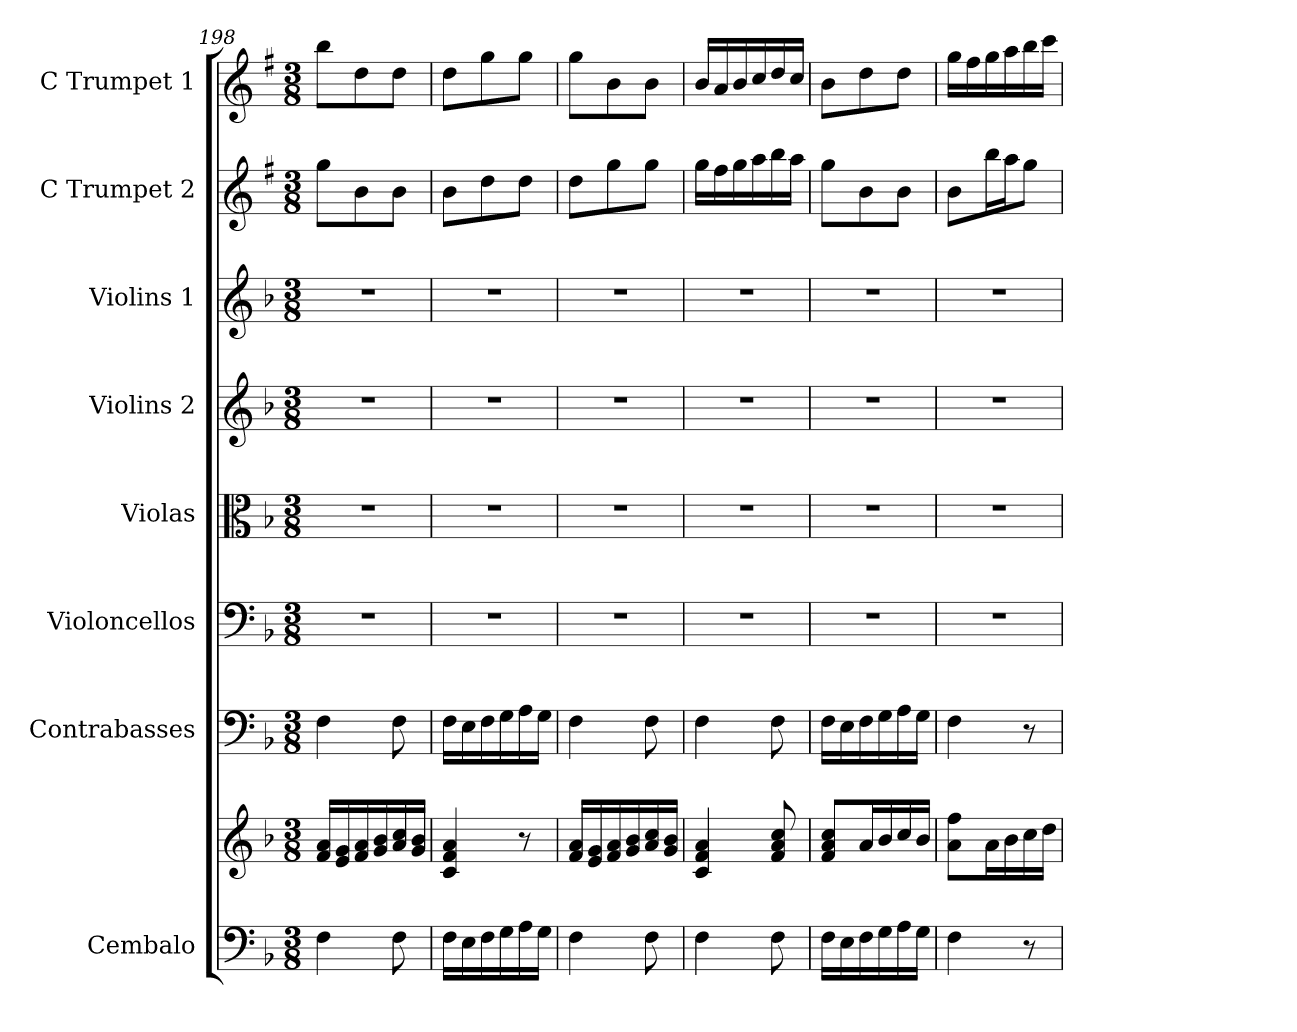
**kern	**kern	**kern	**kern	**kern	**kern	**kern	**kern	**kern
*part8	*part8	*part7	*part6	*part5	*part4	*part3	*part2	*part1
*staff9	*staff8	*staff7	*staff6	*staff5	*staff4	*staff3	*staff2	*staff1
*I"Cembalo	*	*I"Contrabasses	*I"Violoncellos	*I"Violas	*I"Violins 2	*I"Violins 1	*I"C Trumpet 2	*I"C Trumpet 1
*I'Cbl.	*	*I'Cbs.	*I'Vcs.	*I'Vlas.	*I'Vlns. 2	*I'Vlns. 1	*I'C Tpt. 2	*I'C Tpt. 1
*clefF4	*clefG2	*clefF4	*clefF4	*clefC3	*clefG2	*clefG2	*clefG2	*clefG2
*	*	*	*	*	*	*	*ITrd1c2	*ITrd1c2
*k[b-]	*k[b-]	*k[b-]	*k[b-]	*k[b-]	*k[b-]	*k[b-]	*k[b-]	*k[b-]
*M3/8	*M3/8	*M3/8	*M3/8	*M3/8	*M3/8	*M3/8	*M3/8	*M3/8
=198	=198	=198	=198	=198	=198	=198	=198	=198
4F\	16f/ 16a/LL	4F\	4.r	4.r	4.r	4.r	8ff\L	8aa\L
.	16e/ 16g/	.	.	.	.	.	.	.
.	16f/ 16a/	.	.	.	.	.	8a\	8cc\
.	16g/ 16b-/	.	.	.	.	.	.	.
8F\	16a/ 16cc/	8F\	.	.	.	.	8a\J	8cc\J
.	16g/ 16b-/JJ	.	.	.	.	.	.	.
=199	=199	=199	=199	=199	=199	=199	=199	=199
16F\LL	4c/ 4f/ 4a/	16F\LL	4.r	4.r	4.r	4.r	8a\L	8cc\L
16E\	.	16E\	.	.	.	.	.	.
16F\	.	16F\	.	.	.	.	8cc\	8ff\
16G\	.	16G\	.	.	.	.	.	.
16A\	8r	16A\	.	.	.	.	8cc\J	8ff\J
16G\JJ	.	16G\JJ	.	.	.	.	.	.
!!LO:PB:g=z
=200	=200	=200	=200	=200	=200	=200	=200	=200
4F\	16f/ 16a/LL	4F\	4.r	4.r	4.r	4.r	8cc\L	8ff\L
.	16e/ 16g/	.	.	.	.	.	.	.
.	16f/ 16a/	.	.	.	.	.	8ff\	8a\
.	16g/ 16b-/	.	.	.	.	.	.	.
8F\	16a/ 16cc/	8F\	.	.	.	.	8ff\J	8a\J
.	16g/ 16b-/JJ	.	.	.	.	.	.	.
=201	=201	=201	=201	=201	=201	=201	=201	=201
4F\	4c/ 4f/ 4a/	4F\	4.r	4.r	4.r	4.r	16ff\LL	16a/LL
.	.	.	.	.	.	.	16ee\	16g/
.	.	.	.	.	.	.	16ff\	16a/
.	.	.	.	.	.	.	16gg\	16b-/
8F\	8f/ 8a/ 8cc/	8F\	.	.	.	.	16aa\	16cc/
.	.	.	.	.	.	.	16gg\JJ	16b-/JJ
=202	=202	=202	=202	=202	=202	=202	=202	=202
16F\LL	8f/ 8a/ 8cc/L	16F\LL	4.r	4.r	4.r	4.r	8ff\L	8a\L
16E\	.	16E\	.	.	.	.	.	.
16F\	16a/L	16F\	.	.	.	.	8a\	8cc\
16G\	16b-/	16G\	.	.	.	.	.	.
16A\	16cc/	16A\	.	.	.	.	8a\J	8cc\J
16G\JJ	16b-/JJ	16G\JJ	.	.	.	.	.	.
=203	=203	=203	=203	=203	=203	=203	=203	=203
4F\	8a\ 8ff\L	4F\	4.r	4.r	4.r	4.r	8a\L	16ff\LL
.	.	.	.	.	.	.	.	16ee\
.	16a\L	.	.	.	.	.	16aa\L	16ff\
.	16b-\	.	.	.	.	.	16gg\J	16gg\
8r	16cc\	8r	.	.	.	.	8ff\J	16aa\
.	16dd\JJ	.	.	.	.	.	.	16bb-\JJ
=	=	=	=	=	=	=	=	=
*-	*-	*-	*-	*-	*-	*-	*-	*-
